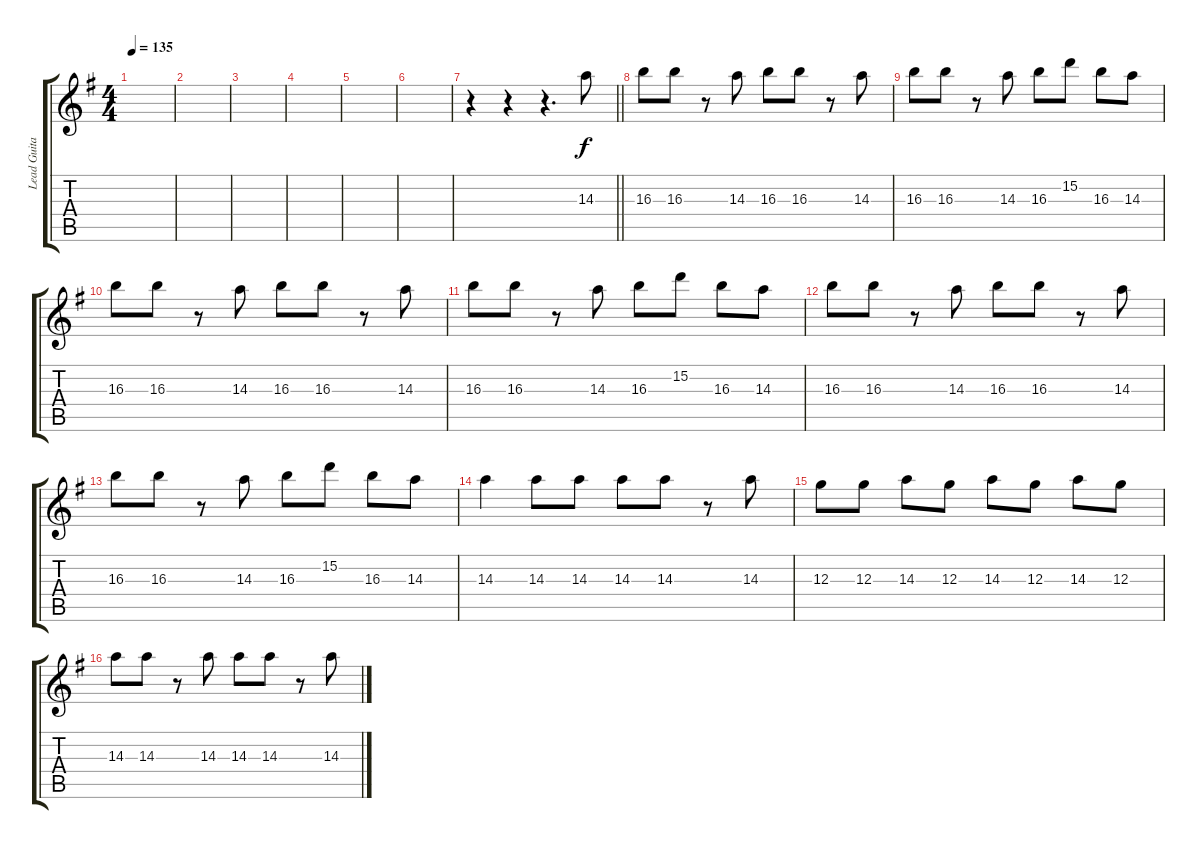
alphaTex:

\track ("Lead Guitar 1" "Lead Guita") {instrument distortionguitar}
\staff {score tabs}
\tuning (E4 B3 G3 D3 A2 E2) {hide}
\ts (4 4)
\tempo 135
\clef g2
\ks g
|
|
|
|
|
|
\barLineRight lightlight
r.4 r.4 r.4{d} 14.3.8 |
16.3.8 16.3.8 r.8 14.3.8 16.3.8 16.3.8 r.8 14.3.8 |
16.3.8 16.3.8 r.8 14.3.8 16.3.8 15.2.8 16.3.8 14.3.8 |
16.3.8 16.3.8 r.8 14.3.8 16.3.8 16.3.8 r.8 14.3.8 |
16.3.8 16.3.8 r.8 14.3.8 16.3.8 15.2.8 16.3.8 14.3.8 |
16.3.8 16.3.8 r.8 14.3.8 16.3.8 16.3.8 r.8 14.3.8 |
16.3.8 16.3.8 r.8 14.3.8 16.3.8 15.2.8 16.3.8 14.3.8 |
14.3.4 14.3.8 14.3.8 14.3.8 14.3.8 r.8 14.3.8 |
12.3.8 12.3.8 14.3.8 12.3.8 14.3.8 12.3.8 14.3.8 12.3.8 |
14.3.8 14.3.8 r.8 14.3.8 14.3.8 14.3.8 r.8 14.3.8
